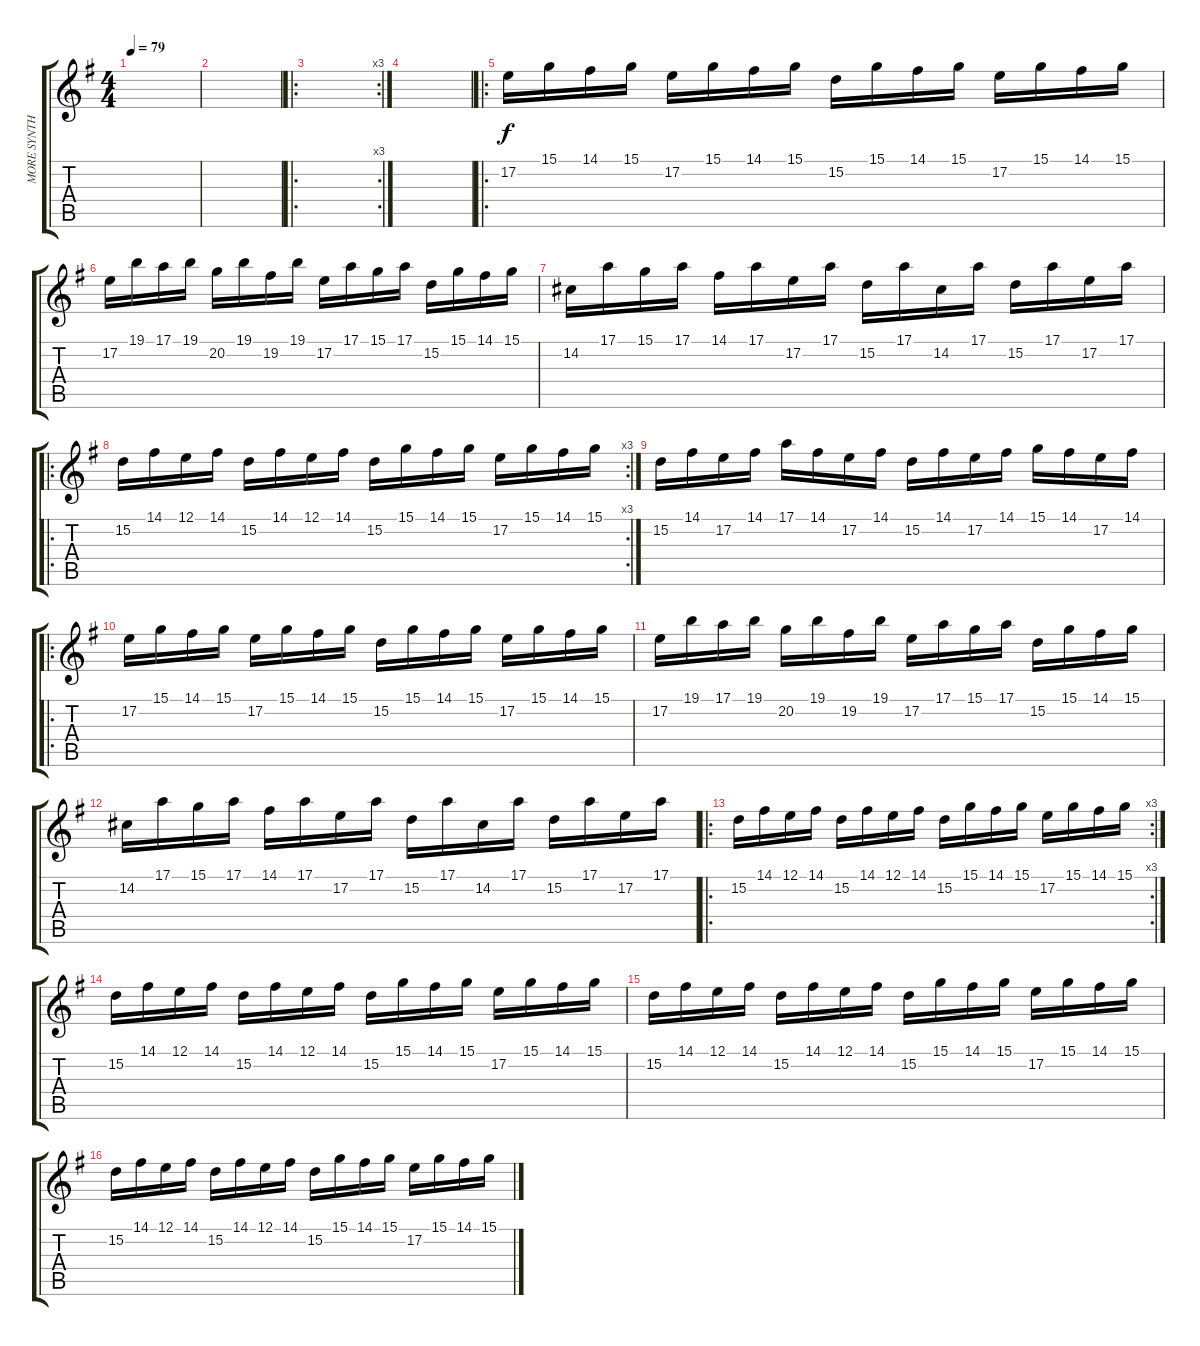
\track ("MORE SYNTH STRINGS!!!" "MORE SYNTH") {instrument stringensemble1}
\staff {score tabs}
\tuning (E4 B3 G3 D3 A2 E2) {hide}
\ts (4 4)
\tempo 79
\clef g2
\ks g
|
|
\ro
\rc 3
|
|
\ro
17.2.16 15.1.16 14.1.16 15.1.16 17.2.16 15.1.16 14.1.16 15.1.16 15.2.16 15.1.16 14.1.16 15.1.16 17.2.16 15.1.16 14.1.16 15.1.16 |
17.2.16 19.1.16 17.1.16 19.1.16 20.2.16 19.1.16 19.2.16 19.1.16 17.2.16 17.1.16 15.1.16 17.1.16 15.2.16 15.1.16 14.1.16 15.1.16 |
14.2.16 17.1.16 15.1.16 17.1.16 14.1.16 17.1.16 17.2.16 17.1.16 15.2.16 17.1.16 14.2.16 17.1.16 15.2.16 17.1.16 17.2.16 17.1.16 |
\ro
\rc 3
15.2.16 14.1.16 12.1.16 14.1.16 15.2.16 14.1.16 12.1.16 14.1.16 15.2.16 15.1.16 14.1.16 15.1.16 17.2.16 15.1.16 14.1.16 15.1.16 |
15.2.16 14.1.16 17.2.16 14.1.16 17.1.16 14.1.16 17.2.16 14.1.16 15.2.16 14.1.16 17.2.16 14.1.16 15.1.16 14.1.16 17.2.16 14.1.16 |
\ro
17.2.16 15.1.16 14.1.16 15.1.16 17.2.16 15.1.16 14.1.16 15.1.16 15.2.16 15.1.16 14.1.16 15.1.16 17.2.16 15.1.16 14.1.16 15.1.16 |
17.2.16 19.1.16 17.1.16 19.1.16 20.2.16 19.1.16 19.2.16 19.1.16 17.2.16 17.1.16 15.1.16 17.1.16 15.2.16 15.1.16 14.1.16 15.1.16 |
14.2.16 17.1.16 15.1.16 17.1.16 14.1.16 17.1.16 17.2.16 17.1.16 15.2.16 17.1.16 14.2.16 17.1.16 15.2.16 17.1.16 17.2.16 17.1.16 |
\ro
\rc 3
15.2.16 14.1.16 12.1.16 14.1.16 15.2.16 14.1.16 12.1.16 14.1.16 15.2.16 15.1.16 14.1.16 15.1.16 17.2.16 15.1.16 14.1.16 15.1.16 |
15.2.16 14.1.16 12.1.16 14.1.16 15.2.16 14.1.16 12.1.16 14.1.16 15.2.16 15.1.16 14.1.16 15.1.16 17.2.16 15.1.16 14.1.16 15.1.16 |
15.2.16 14.1.16 12.1.16 14.1.16 15.2.16 14.1.16 12.1.16 14.1.16 15.2.16 15.1.16 14.1.16 15.1.16 17.2.16 15.1.16 14.1.16 15.1.16 |
15.2.16 14.1.16 12.1.16 14.1.16 15.2.16 14.1.16 12.1.16 14.1.16 15.2.16 15.1.16 14.1.16 15.1.16 17.2.16 15.1.16 14.1.16 15.1.16
